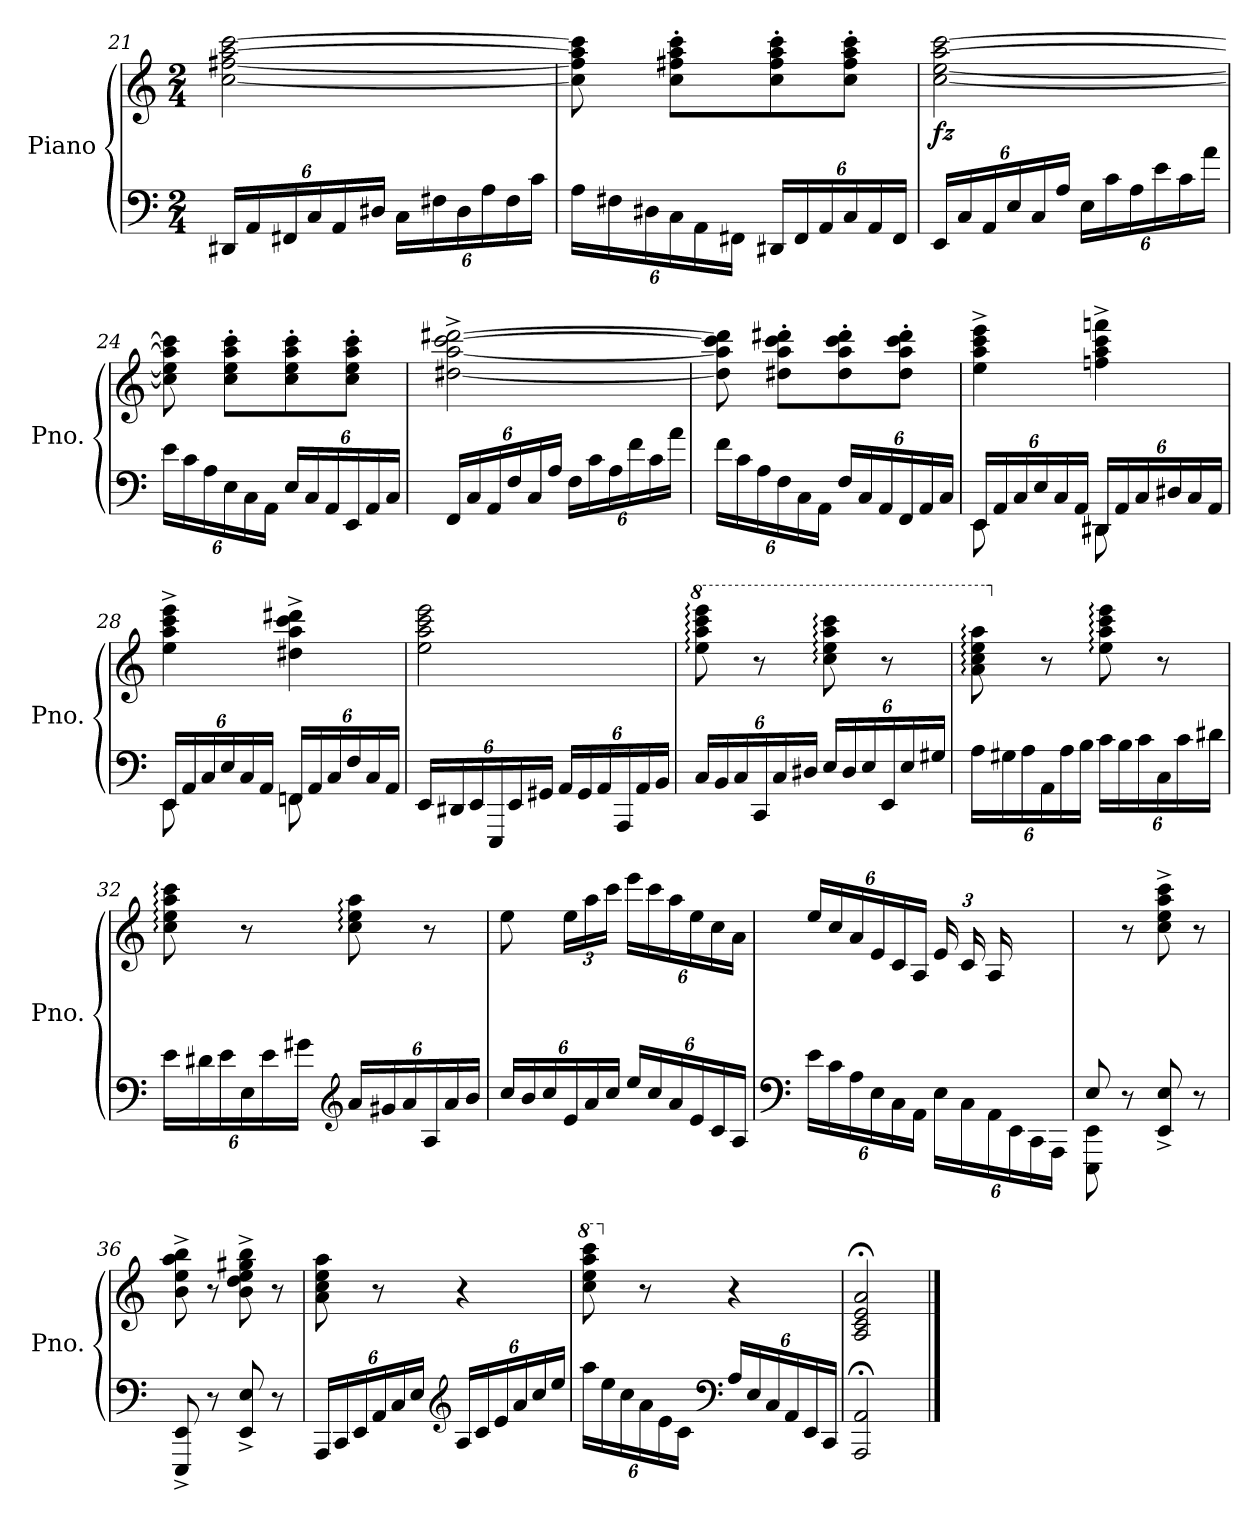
**kern	**kern	**dynam
*part1	*part1	*part1
*staff2	*staff1	*staff1/2
*I"Piano	*	*
*I'Pno.	*	*
*clefF4	*clefG2	*
*k[]	*k[]	*
*M2/4	*M2/4	*
*Xbrackettup	*	*
=21	=21	=21
24DD#X</LL	[2cc\ [2ff#X\ [2aa\ [2ccc\	.
24AA</	.	.
24FF#X</	.	.
24C</	.	.
24AA</	.	.
24D#X</JJ	.	.
24C>\LL	.	.
24F#X>\	.	.
24D#>\	.	.
24A>\	.	.
24F#>\	.	.
24c>\JJ	.	.
!!LO:LB:g=z
=22	=22	=22
24A\LL	8cc\] 8ff#\] 8aa\] 8ccc\]	.
24F#X\	.	.
24D#X>\	.	.
24C>\	8cc\' 8ff#X\' 8aa\' 8ccc\'L	.
24AA\	.	.
24FF#X\JJ	.	.
24DD#X/LL	8cc\' 8ff#\' 8aa\' 8ccc\'	.
24FF#/	.	.
24AA/	.	.
24C/	8cc\' 8ff#\' 8aa\' 8ccc\'J	.
24AA/	.	.
24FF#/JJ	.	.
=23	=23	=23
!	!	!LO:DY:b
24EE</LL	[2cc\ [2ee\ [2aa\ [2ccc\	fz
24C</	.	.
24AA</	.	.
24E</	.	.
24C</	.	.
24A</JJ	.	.
24E>\LL	.	.
24c>\	.	.
24A>\	.	.
24e>\	.	.
24c>\	.	.
24a>\JJ	.	.
=24	=24	=24
24e>\LL	8cc\] 8ee\] 8aa\] 8ccc\]	.
24c>\	.	.
24A>\	.	.
24E\	8cc\' 8ee\' 8aa\' 8ccc\'L	.
24C\	.	.
24AA\JJ	.	.
24E</LL	8cc\' 8ee\' 8aa\' 8ccc\'	.
24C</	.	.
24AA</	.	.
24EE/	8cc\' 8ee\' 8aa\' 8ccc\'J	.
24AA/	.	.
24C/JJ	.	.
!!LO:LB:g=z
=25	=25	=25
24FF</LL	[2dd#X\^ [2aa\^ [2ccc\^ [2ddd#X\^	.
24C</	.	.
24AA</	.	.
24F</	.	.
24C</	.	.
24A</JJ	.	.
24F>\LL	.	.
24c>\	.	.
24A>\	.	.
24f>\	.	.
24c>\	.	.
24a>\JJ	.	.
=26	=26	=26
24f>\LL	8dd#\] 8aa\] 8ccc\] 8ddd#\]	.
24c>\	.	.
24A>\	.	.
24F\	8dd#X\' 8aa\' 8ccc\' 8ddd#X\'L	.
24C\	.	.
24AA\JJ	.	.
24F</LL	8dd#\' 8aa\' 8ccc\' 8ddd#\'	.
24C/	.	.
24AA/	.	.
24FF/	8dd#\' 8aa\' 8ccc\' 8ddd#\'J	.
24AA/	.	.
24C/JJ	.	.
=27	=27	=27
*^	*	*
24EE/LL	8EE\	4ee\^ 4aa\^ 4ccc\^ 4eee\^	.
24AA/	.	.	.
24C/	.	.	.
24E/	8ryy	.	.
24C/	.	.	.
24AA/JJ	.	.	.
24DD#X/LL	8DD#\	4ffn\^ 4aa\^ 4ccc\^ 4fffn\^	.
24AA/	.	.	.
24C/	.	.	.
24D#X/	8ryy	.	.
24C/	.	.	.
24AA/JJ	.	.	.
!!LO:LB:g=z
=28	=28	=28	=28
24EE/LL	8EE\	4ee\^ 4aa\^ 4ccc\^ 4eee\^	.
24AA/	.	.	.
24C/	.	.	.
24E/	8ryy	.	.
24C/	.	.	.
24AA/JJ	.	.	.
24FFn/LL	8FF\	4dd#X\^ 4aa\^ 4ccc\^ 4ddd#X\^	.
24AA</	.	.	.
24C/	.	.	.
24F/	8ryy	.	.
24C/	.	.	.
24AA/JJ	.	.	.
*v	*v	*	*
=29	=29	=29
!	!	!LO:DY:b
24EE</LL	2ee\ 2aa\ 2ccc\ 2eee\	other-dynamics
24DD#X/	.	.
24EE/	.	.
24EEE/	.	.
24EE/	.	.
24GG#X</JJ	.	.
24AA/LL	.	.
24GG#/	.	.
24AA/	.	.
24AAA/	.	.
24AA/	.	.
24BB</JJ	.	.
=30	=30	=30
*	*8va	*
24C/LL	8eee\: 8aaa\: 8cccc\: 8eeee\:	.
24BB/	.	.
24C/	.	.
24CC/	8r	.
24C/	.	.
24D#X</JJ	.	.
24E/LL	8ccc\: 8eee\: 8aaa\: 8cccc\:	.
24D#/	.	.
24E/	.	.
24EE/	8r	.
24E/	.	.
24G#X</JJ	.	.
!!LO:LB:g=z
=31	=31	=31
24A\LL	8aa\: 8ccc\: 8eee\: 8aaa\:	.
24G#X\	.	.
24A\	.	.
*	*X8va	*
24AA\	8r	.
24A\	.	.
24B\JJ	.	.
24c\LL	8ee\: 8aa\: 8ccc\: 8eee\:	.
24B\	.	.
24c\	.	.
24C\	8r	.
24c\	.	.
24d#X\JJ	.	.
=32	=32	=32
24e\LL	8cc\: 8ee\: 8aa\: 8ccc\:	.
24d#X\	.	.
24e\	.	.
24E\	8r	.
24e\	.	.
24g#X\JJ	.	.
*clefG2	*	*
24a/LL	8cc\: 8ee\: 8aa\:	.
24g#X/	.	.
24a/	.	.
24A/	8r	.
24a/	.	.
24b/JJ	.	.
=33	=33	=33
24cc/LL	8ee\	.
24b/	.	.
24cc/	.	.
*	*Xbrackettup	*
24e/	24ee\LL	.
24a</	24aa\	.
24cc</JJ	24ccc\JJ	.
24ee</LL	24eee\LL	.
24cc/	24ccc\	.
24a/	24aa\	.
24e</	24ee\	.
24c/	24cc\	.
24A/JJ	24a\JJ	.
=34	=34	=34
*clefF4	*	*
*^	*	*
4.ryy	24e\LL	24ee/LL	.
.	24c\	24cc/	.
.	24A\	24a/	.
.	24E\	24e/	.
.	24C\	24c/	.
.	24AA\JJ	24A/JJ	.
.	24E\LL	24e/LL	.
.	24C\	24c/	.
.	24AA\	24A/	.
24E/	24EE\	8ryy	.
24C/	24CC\	.	.
24AA/JJ	24AAA\JJ	.	.
!!LO:LB:g=z
=35	=35	=35	=35
8E/	8EEE\ 8EE\	8ryy	.
4.ryy	8r	8r	.
.	8EE/^ 8E/^	8cc\^ 8ee\^ 8aa\^ 8ccc\^	.
.	8r	8r	.
*v	*v	*	*
=36	=36	=36
8EEE/^ 8EE/^	8b\^ 8ee\^ 8aa\^ 8bb\^	.
8r	8r	.
8EE/^ 8E/^	8b\^ 8dd\^ 8ee\^ 8gg#X\^ 8bb\^	.
8r	8r	.
=37	=37	=37
24AAA/LL	8a\ 8cc\ 8ee\ 8aa\	.
24CC/	.	.
24EE/	.	.
24AA/	8r	.
24C/	.	.
24E/JJ	.	.
*clefG2	*	*
24A/LL	4r	.
24c/	.	.
24e/	.	.
24a/	.	.
24cc/	.	.
24ee/JJ	.	.
=38	=38	=38
*	*8va	*
24aa\LL	8ccc\ 8eee\ 8aaa\ 8cccc\	.
24ee\	.	.
24cc\	.	.
*	*X8va	*
24a\	8r	.
24e\	.	.
24c\JJ	.	.
*clefF4	*	*
24A/LL	4r	.
24E/	.	.
24C/	.	.
24AA/	.	.
24EE/	.	.
24CC/JJ	.	.
=39	=39	=39
2AAA/; 2AA/;	2A/;< 2c/;< 2e/;< 2a/;<	.
==	==	==
*-	*-	*-
